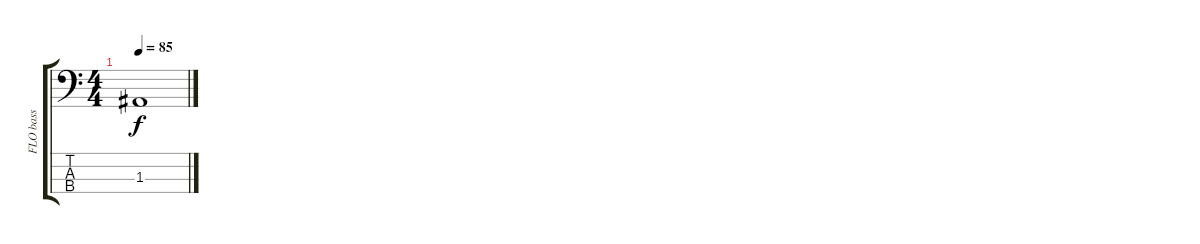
\track ("FLO bass" "FLO bass") {instrument electricbassfinger}
\staff {score tabs}
\tuning (G2 D2 A1 E1) {hide}
\ts (4 4)
\tempo 85
\clef f4
\ks c
1.3.1{dy f}
